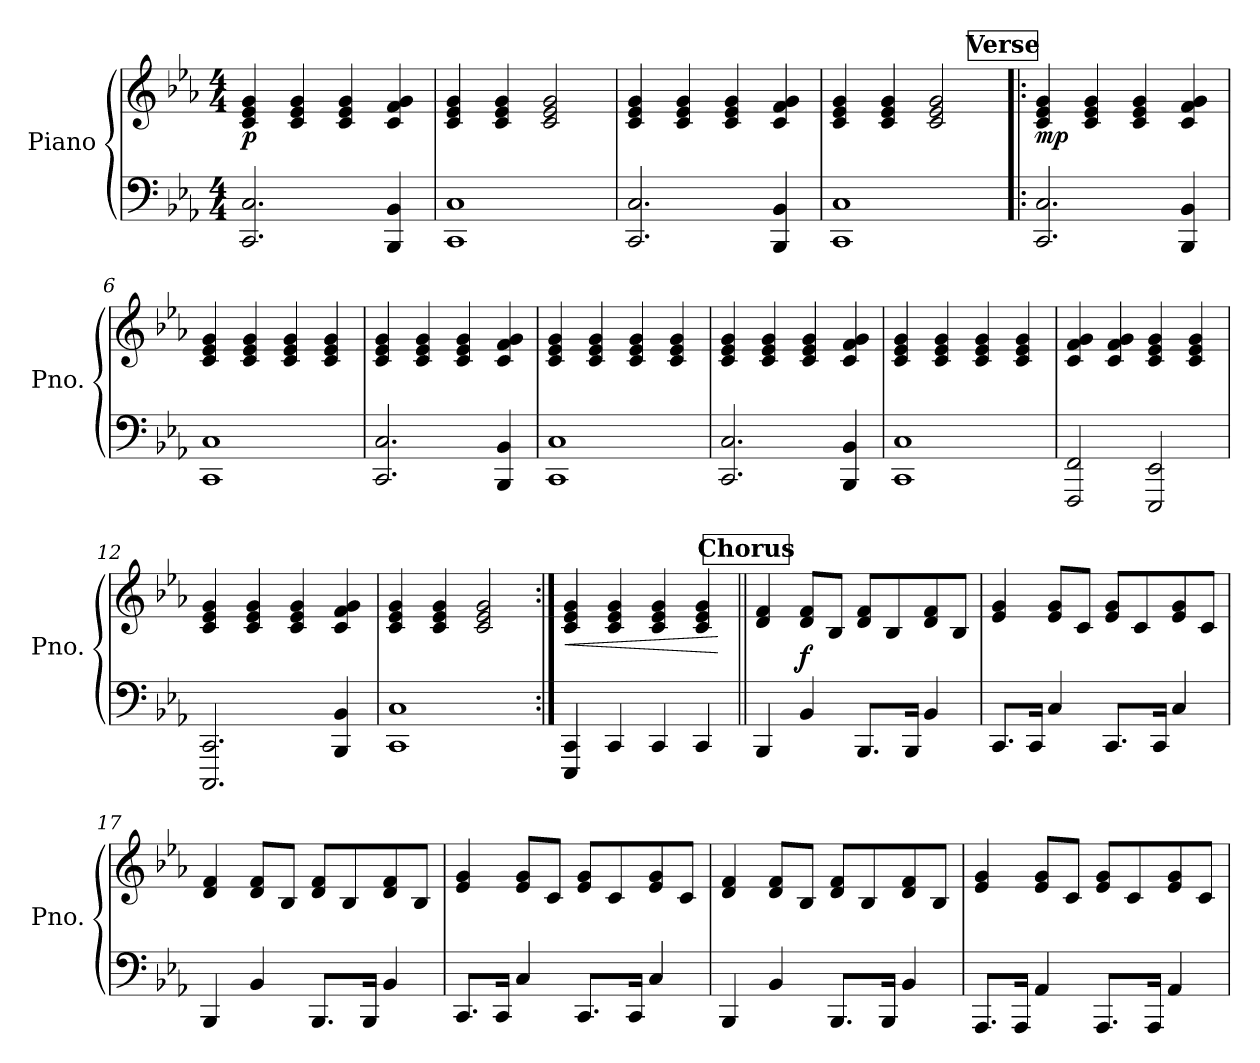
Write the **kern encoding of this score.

**kern	**kern	**dynam
*part1	*part1	*part1
*staff2	*staff1	*staff1/2
*I"Piano	*	*
*I'Pno.	*	*
*clefF4	*clefG2	*
*k[b-e-a-]	*k[b-e-a-]	*
*M4/4	*M4/4	*
*MM62	*MM62	*
=1	=1	=1
!	!	!LO:DY:b
2.CC/ 2.C/	4c/ 4e-/ 4g/	p
.	4c/ 4e-/ 4g/	.
.	4c/ 4e-/ 4g/	.
4BBB-/ 4BB-/	4c/ 4f/ 4g/	.
=2	=2	=2
1CC 1C	4c/ 4e-/ 4g/	.
.	4c/ 4e-/ 4g/	.
.	2c/ 2e-/ 2g/	.
=3	=3	=3
2.CC/ 2.C/	4c/ 4e-/ 4g/	.
.	4c/ 4e-/ 4g/	.
.	4c/ 4e-/ 4g/	.
4BBB-/ 4BB-/	4c/ 4f/ 4g/	.
=4	=4	=4
1CC 1C	4c/ 4e-/ 4g/	.
.	4c/ 4e-/ 4g/	.
.	2c/ 2e-/ 2g/	.
!!LO:LB:g=z
!!LO:REH:place=s1:a:B:fs=14:t=Verse
=5!|:	=5!|:	=5!|:
!	!	!LO:DY:b
2.CC/ 2.C/	4c/ 4e-/ 4g/	mp
.	4c/ 4e-/ 4g/	.
.	4c/ 4e-/ 4g/	.
4BBB-/ 4BB-/	4c/ 4f/ 4g/	.
=6	=6	=6
1CC 1C	4c/ 4e-/ 4g/	.
.	4c/ 4e-/ 4g/	.
.	4c/ 4e-/ 4g/	.
.	4c/ 4e-/ 4g/	.
=7	=7	=7
2.CC/ 2.C/	4c/ 4e-/ 4g/	.
.	4c/ 4e-/ 4g/	.
.	4c/ 4e-/ 4g/	.
4BBB-/ 4BB-/	4c/ 4f/ 4g/	.
=8	=8	=8
1CC 1C	4c/ 4e-/ 4g/	.
.	4c/ 4e-/ 4g/	.
.	4c/ 4e-/ 4g/	.
.	4c/ 4e-/ 4g/	.
=9	=9	=9
2.CC/ 2.C/	4c/ 4e-/ 4g/	.
.	4c/ 4e-/ 4g/	.
.	4c/ 4e-/ 4g/	.
4BBB-/ 4BB-/	4c/ 4f/ 4g/	.
!!LO:LB:g=z
=10	=10	=10
1CC 1C	4c/ 4e-/ 4g/	.
.	4c/ 4e-/ 4g/	.
.	4c/ 4e-/ 4g/	.
.	4c/ 4e-/ 4g/	.
=11	=11	=11
2FFF/ 2FF/	4c/ 4f/ 4g/	.
.	4c/ 4f/ 4g/	.
2EEE-/ 2EE-/	4c/ 4e-/ 4g/	.
.	4c/ 4e-/ 4g/	.
=12	=12	=12
2.CCC/ 2.CC/	4c/ 4e-/ 4g/	.
.	4c/ 4e-/ 4g/	.
.	4c/ 4e-/ 4g/	.
4BBB-/ 4BB-/	4c/ 4f/ 4g/	.
=13	=13	=13
1CC 1C	4c/ 4e-/ 4g/	.
.	4c/ 4e-/ 4g/	.
.	2c/ 2e-/ 2g/	.
!!LO:LB:g=z
=14:|!	=14:|!	=14:|!
!	!	!LO:HP:b
4EEE-/ 4CC/	4c/ 4e-/ 4g/	<
4CC/	4c/ 4e-/ 4g/	.
4CC/	4c/ 4e-/ 4g/	.
4CC/	4c/ 4e-/ 4g/	.
.	.	[
!!LO:REH:place=s1:a:B:fs=14:t=Chorus
=15||	=15||	=15||
4BBB-/	4d/ 4f/	.
!	!	!LO:DY:a=2
4BB-/	8d/ 8f/L	f
.	8B-/J	.
8.BBB-/L	8d/ 8f/L	.
.	8B-/	.
16BBB-/Jk	.	.
4BB-/	8d/ 8f/	.
.	8B-/J	.
=16	=16	=16
8.CC/L	4e-/ 4g/	.
16CC/Jk	.	.
4C/	8e-/ 8g/L	.
.	8c/J	.
8.CC/L	8e-/ 8g/L	.
.	8c/	.
16CC/Jk	.	.
4C/	8e-/ 8g/	.
.	8c/J	.
=17	=17	=17
4BBB-/	4d/ 4f/	.
4BB-/	8d/ 8f/L	.
.	8B-/J	.
8.BBB-/L	8d/ 8f/L	.
.	8B-/	.
16BBB-/Jk	.	.
4BB-/	8d/ 8f/	.
.	8B-/J	.
!!LO:LB:g=z
=18	=18	=18
8.CC/L	4e-/ 4g/	.
16CC/Jk	.	.
4C/	8e-/ 8g/L	.
.	8c/J	.
8.CC/L	8e-/ 8g/L	.
.	8c/	.
16CC/Jk	.	.
4C/	8e-/ 8g/	.
.	8c/J	.
=19	=19	=19
4BBB-/	4d/ 4f/	.
4BB-/	8d/ 8f/L	.
.	8B-/J	.
8.BBB-/L	8d/ 8f/L	.
.	8B-/	.
16BBB-/Jk	.	.
4BB-/	8d/ 8f/	.
.	8B-/J	.
=20	=20	=20
8.AAA-/L	4e-/ 4g/	.
16AAA-/Jk	.	.
4AA-/	8e-/ 8g/L	.
.	8c/J	.
8.AAA-/L	8e-/ 8g/L	.
.	8c/	.
16AAA-/Jk	.	.
4AA-/	8e-/ 8g/	.
.	8c/J	.
=	=	=
*-	*-	*-
